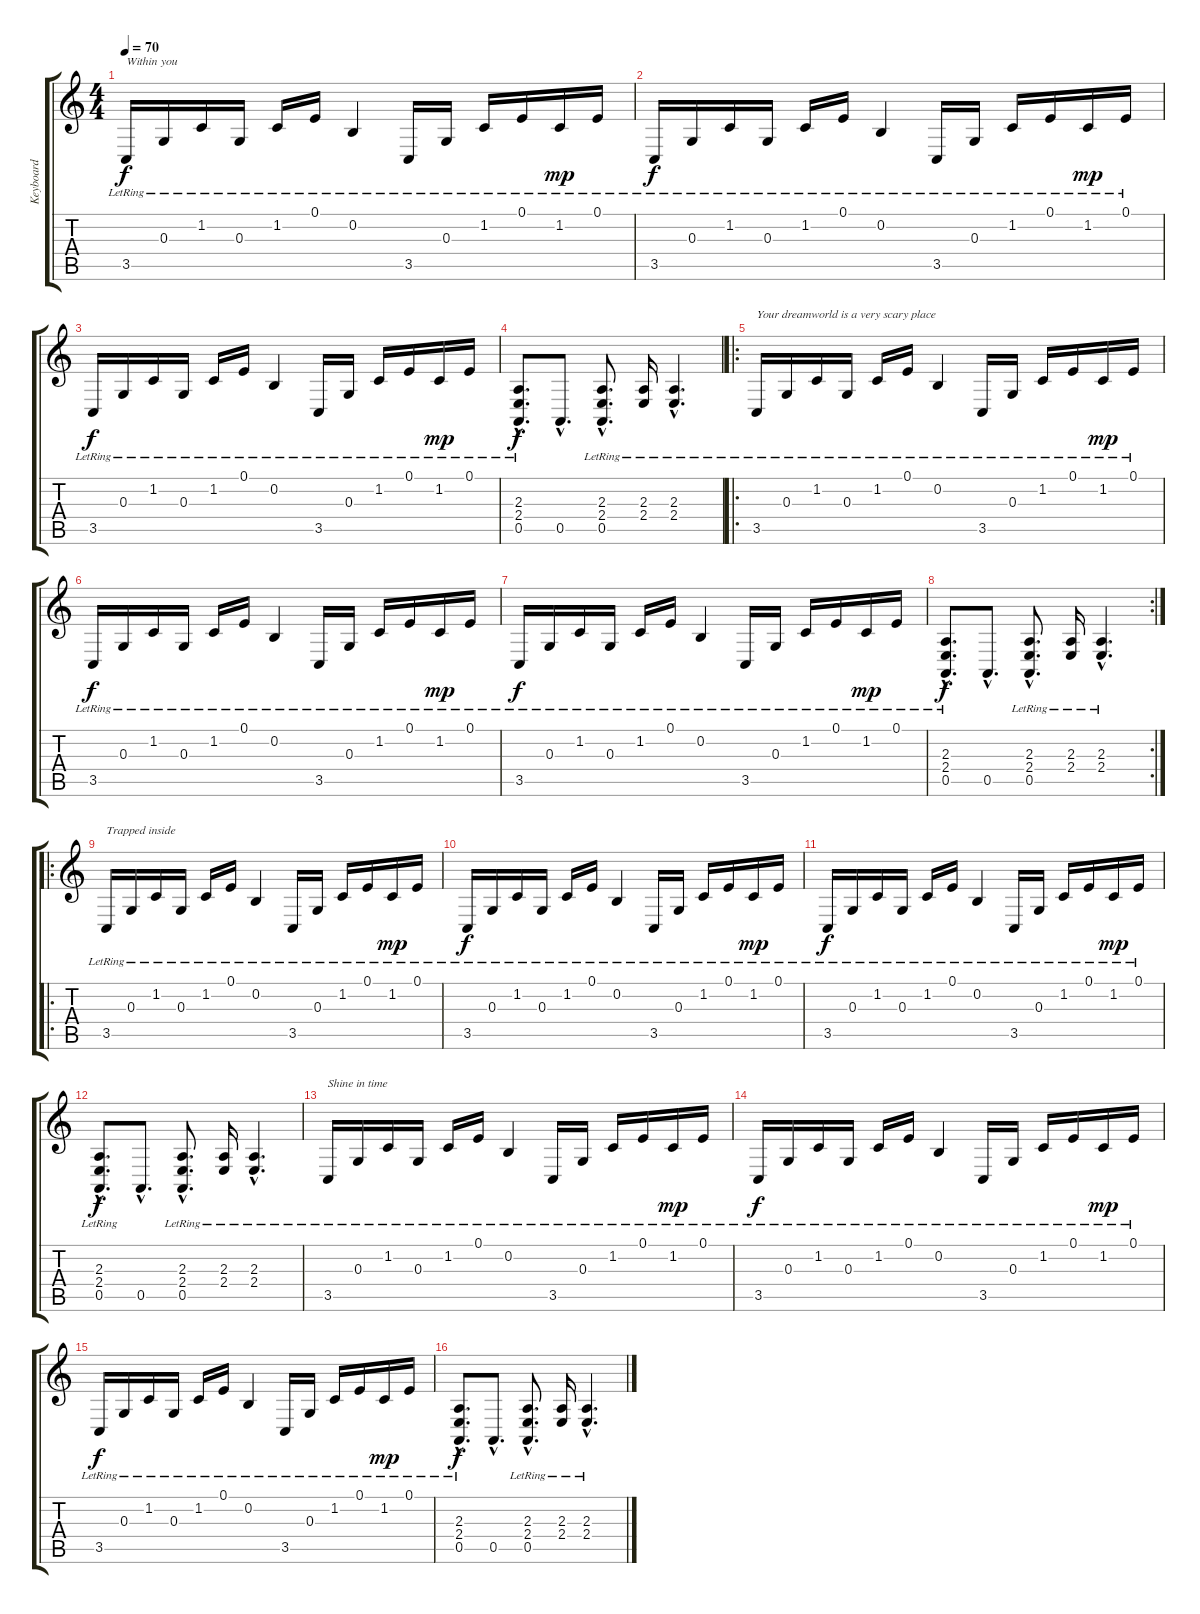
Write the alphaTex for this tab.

\track ("Keyboard" "Keyboard") {instrument electricpiano1}
\staff {score tabs}
\tuning (E4 B3 G3 D3 A2 E2) {hide}
\ts (4 4)
\tempo 70
\clef g2
\ks c
3.5{lr}.16{txt "Within you" dy f} 0.3{lr}.16 1.2{lr}.16 0.3{lr}.16 1.2{lr}.16 0.1{lr}.16 0.2{lr}.4 3.5{lr}.16 0.3{lr}.16 1.2{lr}.16 0.1{lr}.16 1.2{lr}.16{dy mp} 0.1{lr}.16 |
3.5{lr}.16{dy f} 0.3{lr}.16 1.2{lr}.16 0.3{lr}.16 1.2{lr}.16 0.1{lr}.16 0.2{lr}.4 3.5{lr}.16 0.3{lr}.16 1.2{lr}.16 0.1{lr}.16 1.2{lr}.16{dy mp} 0.1{lr}.16 |
3.5{lr}.16{dy f} 0.3{lr}.16 1.2{lr}.16 0.3{lr}.16 1.2{lr}.16 0.1{lr}.16 0.2{lr}.4 3.5{lr}.16 0.3{lr}.16 1.2{lr}.16 0.1{lr}.16 1.2{lr}.16{dy mp} 0.1{lr}.16 |
(2.3{hac lr} 2.4{hac lr} 0.5{hac}).8{d dy f} 0.5{hac}.8{d} (2.3{hac lr} 2.4{hac lr} 0.5{hac}).8{d} (2.3{lr} 2.4{lr}).16 (2.3{hac lr} 2.4{hac lr}).4{d} |
\ro
3.5{lr}.16{txt "Your dreamworld is a very scary place"} 0.3{lr}.16 1.2{lr}.16 0.3{lr}.16 1.2{lr}.16 0.1{lr}.16 0.2{lr}.4 3.5{lr}.16 0.3{lr}.16 1.2{lr}.16 0.1{lr}.16 1.2{lr}.16{dy mp} 0.1{lr}.16 |
3.5{lr}.16{dy f} 0.3{lr}.16 1.2{lr}.16 0.3{lr}.16 1.2{lr}.16 0.1{lr}.16 0.2{lr}.4 3.5{lr}.16 0.3{lr}.16 1.2{lr}.16 0.1{lr}.16 1.2{lr}.16{dy mp} 0.1{lr}.16 |
3.5{lr}.16{dy f} 0.3{lr}.16 1.2{lr}.16 0.3{lr}.16 1.2{lr}.16 0.1{lr}.16 0.2{lr}.4 3.5{lr}.16 0.3{lr}.16 1.2{lr}.16 0.1{lr}.16 1.2{lr}.16{dy mp} 0.1{lr}.16 |
\rc 2
(2.3{hac lr} 2.4{hac lr} 0.5{hac}).8{d dy f} 0.5{hac}.8{d} (2.3{hac lr} 2.4{hac lr} 0.5{hac}).8{d} (2.3{lr} 2.4{lr}).16 (2.3{hac lr} 2.4{hac lr}).4{d} |
\ro
3.5{lr}.16{txt "Trapped inside"} 0.3{lr}.16 1.2{lr}.16 0.3{lr}.16 1.2{lr}.16 0.1{lr}.16 0.2{lr}.4 3.5{lr}.16 0.3{lr}.16 1.2{lr}.16 0.1{lr}.16 1.2{lr}.16{dy mp} 0.1{lr}.16 |
3.5{lr}.16{dy f} 0.3{lr}.16 1.2{lr}.16 0.3{lr}.16 1.2{lr}.16 0.1{lr}.16 0.2{lr}.4 3.5{lr}.16 0.3{lr}.16 1.2{lr}.16 0.1{lr}.16 1.2{lr}.16{dy mp} 0.1{lr}.16 |
3.5{lr}.16{dy f} 0.3{lr}.16 1.2{lr}.16 0.3{lr}.16 1.2{lr}.16 0.1{lr}.16 0.2{lr}.4 3.5{lr}.16 0.3{lr}.16 1.2{lr}.16 0.1{lr}.16 1.2{lr}.16{dy mp} 0.1{lr}.16 |
(2.3{hac lr} 2.4{hac lr} 0.5{hac}).8{d dy f} 0.5{hac}.8{d} (2.3{hac lr} 2.4{hac lr} 0.5{hac}).8{d} (2.3{lr} 2.4{lr}).16 (2.3{hac lr} 2.4{hac lr}).4{d} |
3.5{lr}.16{txt "Shine in time"} 0.3{lr}.16 1.2{lr}.16 0.3{lr}.16 1.2{lr}.16 0.1{lr}.16 0.2{lr}.4 3.5{lr}.16 0.3{lr}.16 1.2{lr}.16 0.1{lr}.16 1.2{lr}.16{dy mp} 0.1{lr}.16 |
3.5{lr}.16{dy f} 0.3{lr}.16 1.2{lr}.16 0.3{lr}.16 1.2{lr}.16 0.1{lr}.16 0.2{lr}.4 3.5{lr}.16 0.3{lr}.16 1.2{lr}.16 0.1{lr}.16 1.2{lr}.16{dy mp} 0.1{lr}.16 |
3.5{lr}.16{dy f} 0.3{lr}.16 1.2{lr}.16 0.3{lr}.16 1.2{lr}.16 0.1{lr}.16 0.2{lr}.4 3.5{lr}.16 0.3{lr}.16 1.2{lr}.16 0.1{lr}.16 1.2{lr}.16{dy mp} 0.1{lr}.16 |
(2.3{hac lr} 2.4{hac lr} 0.5{hac}).8{d dy f} 0.5{hac}.8{d} (2.3{hac lr} 2.4{hac lr} 0.5{hac}).8{d} (2.3{lr} 2.4{lr}).16 (2.3{hac lr} 2.4{hac lr}).4{d}
